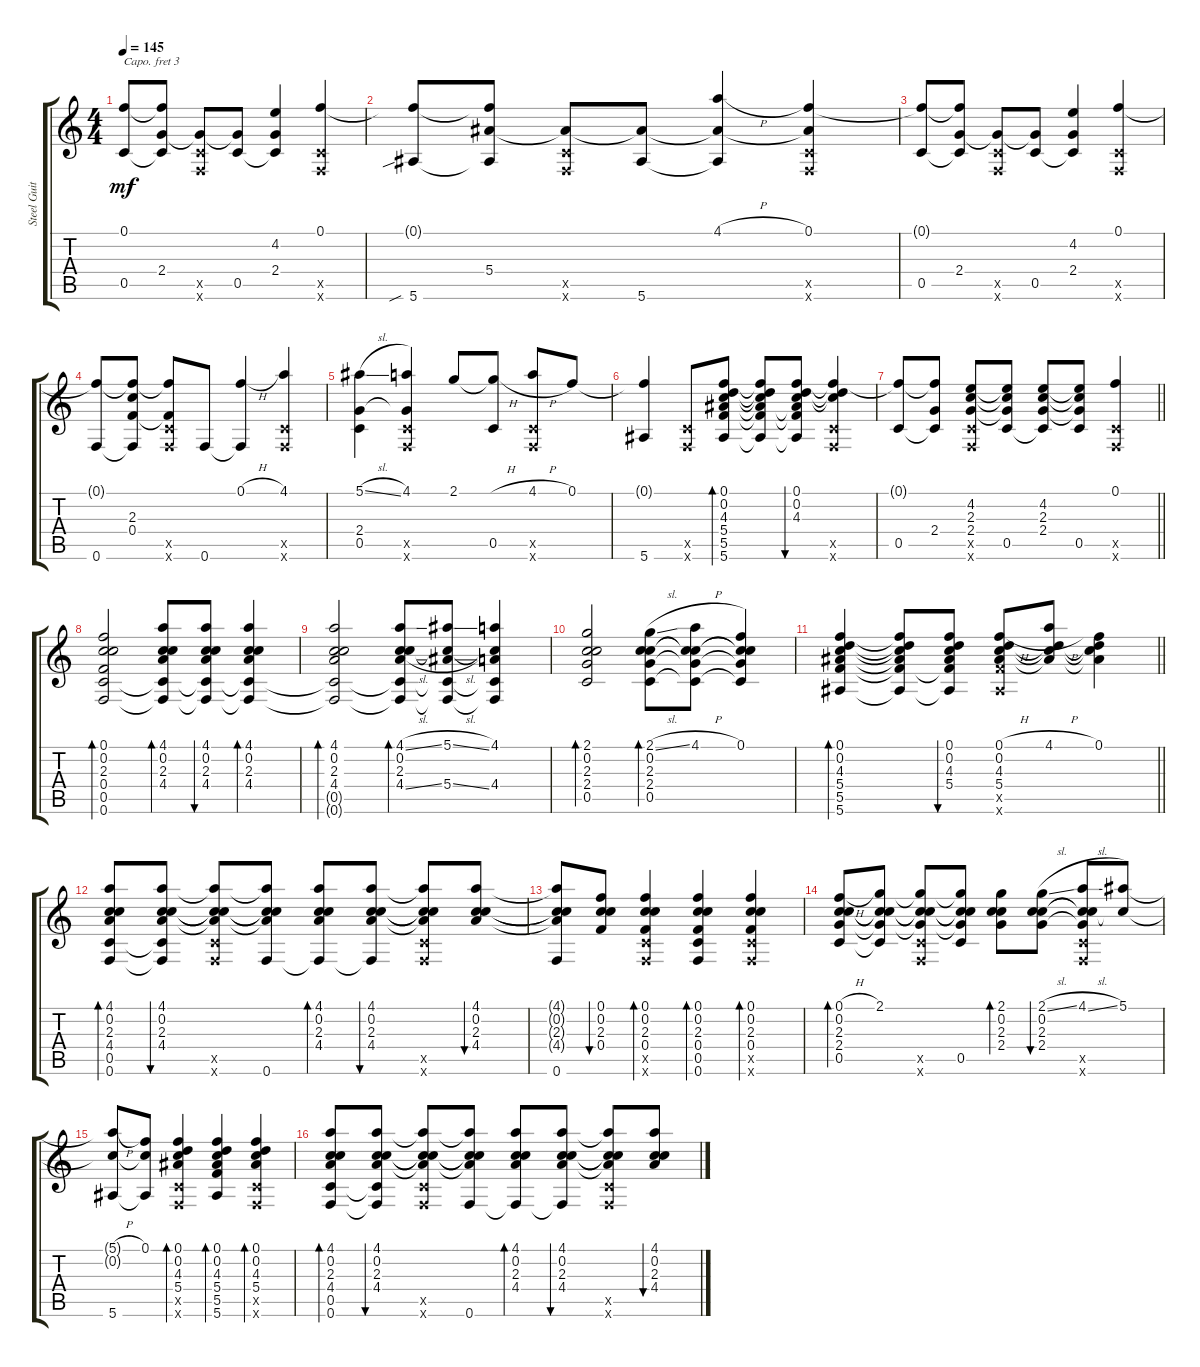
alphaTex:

\track ("Steel Guitar" "Steel Guit") {instrument acousticguitarsteel}
\staff {score tabs}
\capo 3
\tuning (D4 A3 G3 D3 A2 D2) {hide}
\ts (4 4)
\tempo 145
\clef g2
\ks c
(0.1{t} 0.5).8{dy mf} (0.1{t} 2.4 0.5{t}).8 (2.4{t} 0.5{x} 0.6{x}).8 (2.4{t} 0.5).8 (4.2 2.4 0.5{t}).4 (0.1 0.5{x} 0.6{x}).4 |
(0.1{t} 5.6{sib}).8 (0.1{t} 5.4 5.6{t}).8 (5.4{t} 0.5{x} 0.6{x}).8 (5.4{t} 5.6).8 (4.1{h} 5.4{t} 5.6{t}).4 (0.1 5.4{t} 0.5{x} 0.6{x}).4 |
(0.1{t} 0.5).8 (0.1{t} 2.4 0.5{t}).8 (2.4{t} 0.5{x} 0.6{x}).8 (2.4{t} 0.5).8 (4.2 2.4 0.5{t}).4 (0.1 0.5{x} 0.6{x}).4 |
(0.1{t} 0.6).8 (0.1{t} 2.3 0.4 0.6{t}).8 (0.1{t} 0.4{t} 0.5{x} 0.6{x}).8 0.6.8 (0.1{h} 0.6{t}).4 (4.1 0.5{x} 0.6{x}).4 |
(5.1{sl} 2.4 0.5).4 (4.1 2.4{t} 0.5{x} 0.6{x}).4 2.1.8 (2.1{h t} 0.5).8 (4.1{h} 0.5{x} 0.6{x}).8 0.1.8 |
(0.1{t} 5.6).4 (0.5{x} 0.6{x}).8 (0.1 0.2 4.3 5.4 5.5 5.6).8{bd 30} (0.1{t} 0.2{t} 4.3{t} 5.4{t} 5.5{t} 5.6{t}).8 (0.1 0.2 4.3 5.4{t} 5.5{t} 5.6{t}).8{bu 30} (0.1{t} 0.2{t} 4.3{t} 0.5{x} 0.6{x}).4 |
\barLineRight lightlight
(0.1{t} 0.5).8 (0.1{t} 2.4 0.5{t}).8 (4.2 2.3 2.4 0.5{x} 0.6{x}).8 (4.2{t} 2.3{t} 2.4{t} 0.5).8 (4.2 2.3 2.4 0.5{t}).8 (4.2{t} 2.3{t} 2.4{t} 0.5).8 (0.1 0.5{x} 0.6{x}).4 |
(0.1 0.2 2.3 0.4 0.5 0.6).2{bd 120} (4.1 0.2 2.3 4.4 0.5{t} 0.6{t}).8{bd 30} (4.1 0.2 2.3 4.4 0.5{t} 0.6{t}).8{bu 30} (4.1 0.2 2.3 4.4 0.5{t} 0.6{t}).4{bd 30} |
(4.1 0.2 2.3 4.4 0.5{t} 0.6{t}).2{bd 30} (4.1{sl} 0.2 2.3 4.4{sl} 0.5{t} 0.6{t}).8{bd 30} (5.1{sl} 0.2{t} 5.4{sl} 0.5{t} 0.6{t}).8 (4.1 0.2{t} 4.4 0.5{t} 0.6{t}).4 |
(2.1 0.2 2.3 2.4 0.5).2{bd 120} (2.1{sl} 0.2 2.3 2.4 0.5).8{bd 30} (4.1{h} 0.2{t} 2.3{t} 2.4{t} 0.5{t}).8 (0.1 0.2{t} 2.3{t} 2.4{t} 0.5{t}).4 |
\barLineRight lightlight
(0.1 0.2 4.3 5.4 5.5 5.6).4{bd 30} (0.1{t} 0.2{t} 4.3{t} 5.4{t} 5.5{t} 5.6{t}).8 (0.1 0.2 4.3 5.4 5.5{t} 5.6{t}).8{bu 30} (0.1{h} 0.2 4.3 5.4 5.5{x} 5.6{x}).8 (4.1{h} 0.2{t} 4.3{t} 5.4{t}).8 (0.1 0.2{t} 4.3{t} 5.4{t}).4 |
(4.1 0.2 2.3 4.4 0.5 0.6).8{bd 30} (4.1 0.2 2.3 4.4 0.5{t} 0.6{t}).8{bu 30} (4.1{t} 0.2{t} 2.3{t} 4.4{t} 0.5{x} 0.6{x}).8 (4.1{t} 0.2{t} 2.3{t} 4.4{t} 0.6).8 (4.1 0.2 2.3 4.4 0.6{t}).8{bd 30} (4.1 0.2 2.3 4.4 0.6{t}).8{bu 30} (4.1{t} 0.2{t} 2.3{t} 4.4{t} 0.5{x} 0.6{x}).8 (4.1 0.2 2.3 4.4).8{bu 30} |
(4.1{t} 0.2{t} 2.3{t} 4.4{t} 0.6).8 (0.1 0.2 2.3 0.4).8{bu 30} (0.1 0.2 2.3 0.4 0.5{x} 0.6{x}).4{bd 30} (0.1 0.2 2.3 0.4 0.5 0.6).4{bd 120} (0.1 0.2 2.3 0.4 0.5{x} 0.6{x}).4{bd 30} |
(0.1{h} 0.2 2.3 2.4 0.5).8{bd 30} (2.1 0.2{t} 2.3{t} 2.4{t} 0.5{t}).8 (2.1{t} 0.2{t} 2.3{t} 2.4{t} 0.5{x} 0.6{x}).8 (2.1{t} 0.2{t} 2.3{t} 2.4{t} 0.5).8 (2.1 0.2 2.3 2.4).8{bd 30} (2.1{sl} 0.2 2.3 2.4).8{bu 30} (4.1{sl} 0.2{t} 2.3{t} 2.4{t} 0.5{x} 0.6{x}).8 (5.1 0.2{t}).8 |
(5.1{h t} 0.2{t} 5.6).8 (0.1 0.2{t} 5.6{t}).8 (0.1 0.2 4.3 5.4 0.5{x} 0.6{x}).4{bd 30} (0.1 0.2 4.3 5.4 5.5 5.6).4{bd 120} (0.1 0.2 4.3 5.4 0.5{x} 0.6{x}).4{bd 30} |
(4.1 0.2 2.3 4.4 0.5 0.6).8{bd 30} (4.1 0.2 2.3 4.4 0.5{t} 0.6{t}).8{bu 30} (4.1{t} 0.2{t} 2.3{t} 4.4{t} 0.5{x} 0.6{x}).8 (4.1{t} 0.2{t} 2.3{t} 4.4{t} 0.6).8 (4.1 0.2 2.3 4.4 0.6{t}).8{bd 30} (4.1 0.2 2.3 4.4 0.6{t}).8{bu 30} (4.1{t} 0.2{t} 2.3{t} 4.4{t} 0.5{x} 0.6{x}).8 (4.1 0.2 2.3 4.4).8{bu 30}
